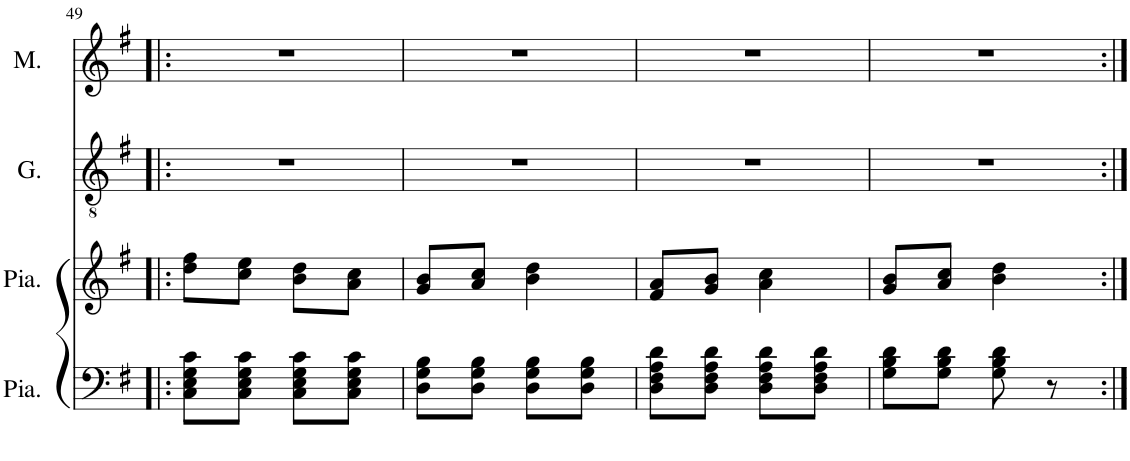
**kern	**kern	**kern	**kern	**kern	**kern	**kern
*part7	*part6	*part5	*part4	*part3	*part2	*part1
*staff7	*staff6	*staff5	*staff4	*staff3	*staff2	*staff1
*I"Piano	*I"Piano	*I"Basses	*I"Ténors	*I"Sopranis	*I"Galuchet	*I"Malaga
*I'Pia.	*I'Pia.	*I'B.	*I'T.	*I'S.	*I'G.	*I'M.
!!LO:PB:g=z
*clefF4	*clefG2	*clefF4	*clefGv2	*clefG2	*clefGv2	*clefG2
*	*	*	*Trd4c7	*	*Trd8c14	*
*k[f#]	*k[f#]	*k[f#]	*k[f#]	*k[f#]	*k[f#]	*k[f#]
*M2/4	*M2/4	*M2/4	*M2/4	*M2/4	*M2/4	*M2/4
=49!|:	=49!|:	=49!|:	=49!|:	=49!|:	=49!|:	=49!|:
8C\ 8E\ 8G\ 8c\L	8dd\ 8ff#\L	8C/L	8d\ 8f#\L	8dd\ 8ff#\L	2r	2r
8C\ 8E\ 8G\ 8c\J	8cc\ 8ee\J	8C/J	8c\ 8e\J	8cc\ 8ee\J	.	.
8C\ 8E\ 8G\ 8c\L	8b\ 8dd\L	8C/L	8B\ 8d\L	8b\ 8dd\L	.	.
8C\ 8E\ 8G\ 8c\J	8a\ 8cc\J	8C/J	8A\ 8c\J	8a\ 8cc\J	.	.
=50	=50	=50	=50	=50	=50	=50
8D\ 8G\ 8B\L	8g/ 8b/L	8D\L	8G/ 8B/L	8g/ 8b/L	2r	2r
8D\ 8G\ 8B\J	8a/ 8cc/J	8D\J	8A/ 8c/J	8a/ 8cc/J	.	.
8D\ 8G\ 8B\L	4b\ 4dd\	4D	4B 4d	4b 4dd	.	.
8D\ 8G\ 8B\J	.	.	.	.	.	.
=51	=51	=51	=51	=51	=51	=51
8D\ 8F#\ 8A\ 8d\L	8f#/ 8a/L	8D\L	8F#/ 8A/L	8f#/ 8a/L	2r	2r
8D\ 8F#\ 8A\ 8d\J	8g/ 8b/J	8D\J	8G/ 8B/J	8g/ 8b/J	.	.
8D\ 8F#\ 8A\ 8d\L	4a\ 4cc\	4D	4A 4c	4a 4cc	.	.
8D\ 8F#\ 8A\ 8d\J	.	.	.	.	.	.
=52	=52	=52	=52	=52	=52	=52
8G\ 8B\ 8d\L	8g/ 8b/L	8G\L	8G/ 8B/L	8g/ 8b/L	2r	2r
8G\ 8B\ 8d\J	8a/ 8cc/J	8G\J	8A/ 8c/J	8a/ 8cc/J	.	.
8G\ 8B\ 8d\	4b\ 4dd\	4G	4B 4d	4b 4dd	.	.
8r	.	.	.	.	.	.
=:|!	=:|!	=:|!	=:|!	=:|!	=:|!	=:|!
*-	*-	*-	*-	*-	*-	*-
